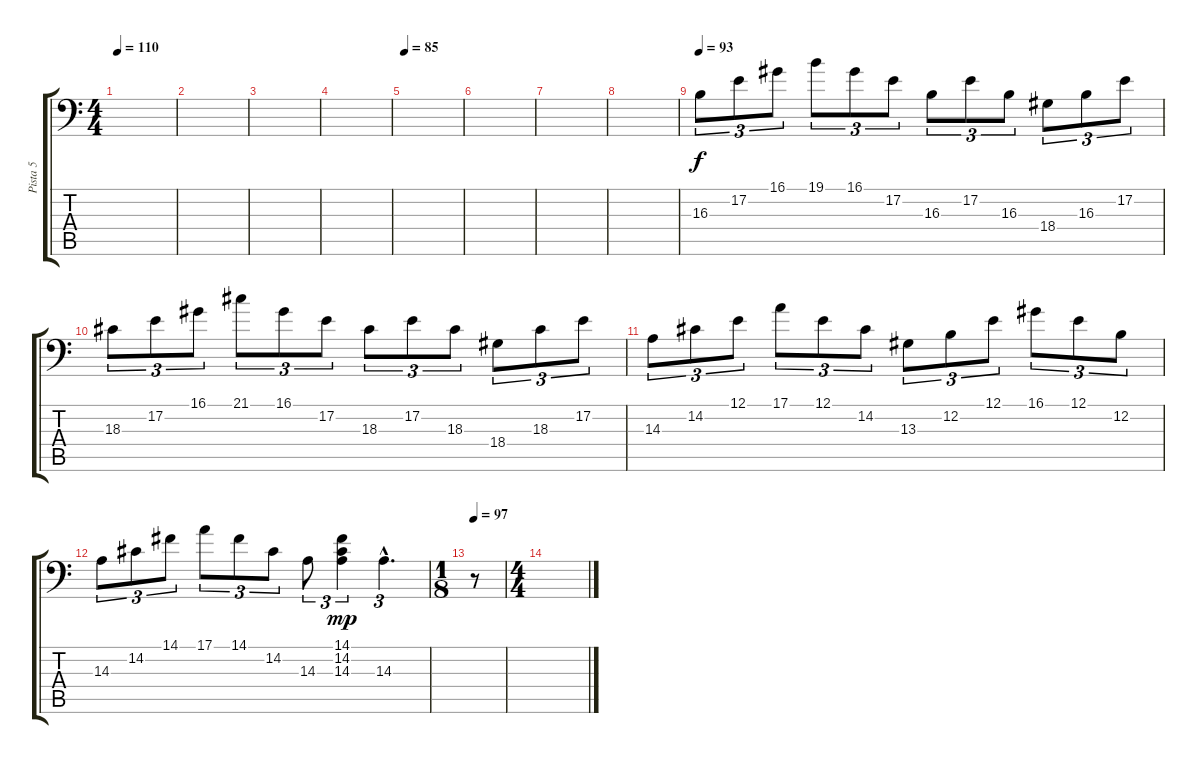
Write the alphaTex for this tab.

\track ("Pista 5" "Pista 5") {instrument acousticgrandpiano}
\staff {score tabs}
\tuning (E3 B2 G2 D2 A1 E1) {hide}
\ts (4 4)
\tempo 110
\tempo 85
\tempo 110
\clef f4
\ks c
|
|
|
|
\tempo 85
|
|
|
|
\tempo 93
16.3.8{tu (3 2)} 17.2.8{tu (3 2)} 16.1.8{tu (3 2)} 19.1.8{tu (3 2)} 16.1.8{tu (3 2)} 17.2.8{tu (3 2)} 16.3.8{tu (3 2)} 17.2.8{tu (3 2)} 16.3.8{tu (3 2)} 18.4.8{tu (3 2)} 16.3.8{tu (3 2)} 17.2.8{tu (3 2)} |
18.3.8{tu (3 2)} 17.2.8{tu (3 2)} 16.1.8{tu (3 2)} 21.1.8{tu (3 2)} 16.1.8{tu (3 2)} 17.2.8{tu (3 2)} 18.3.8{tu (3 2)} 17.2.8{tu (3 2)} 18.3.8{tu (3 2)} 18.4.8{tu (3 2)} 18.3.8{tu (3 2)} 17.2.8{tu (3 2)} |
14.3.8{tu (3 2)} 14.2.8{tu (3 2)} 12.1.8{tu (3 2)} 17.1.8{tu (3 2)} 12.1.8{tu (3 2)} 14.2.8{tu (3 2)} 13.3.8{tu (3 2)} 12.2.8{tu (3 2)} 12.1.8{tu (3 2)} 16.1.8{tu (3 2)} 12.1.8{tu (3 2)} 12.2.8{tu (3 2)} |
14.3.8{tu (3 2)} 14.2.8{tu (3 2)} 14.1.8{tu (3 2)} 17.1.8{tu (3 2)} 14.1.8{tu (3 2)} 14.2.8{tu (3 2)} 14.3.8{tu (3 2)} (14.1 14.2 14.3).4{tu (3 2) dy mp} 14.3{hac}.4{d tu (3 2)} |
\ts (1 8)
\tempo 97
r.8 |
\ts (4 4)
